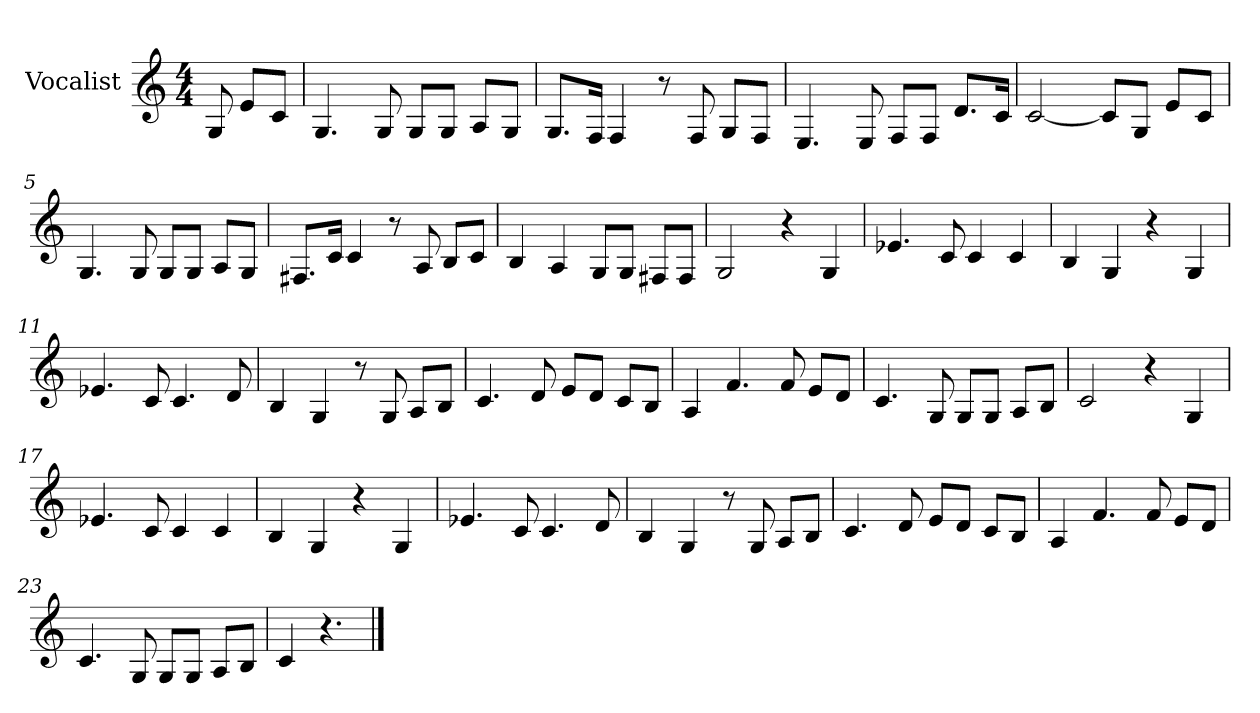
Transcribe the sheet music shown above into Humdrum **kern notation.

**kern
*part1
*staff1
*I"Vocalist
*k[]
*C:
*M4/4
=
8G
8eL
8cJ
=1
4.G
8G
8GL
8GJ
8AL
8GJ
=2
8.GL
16FJk
4F
8r
8F
8GL
8FJ
=3
4.E
8E
8FL
8FJ
8.dL
16cJk
=4
[2c
8cL]
8GJ
8eL
8cJ
=5
4.G
8G
8GL
8GJ
8AL
8GJ
=6
8.F#XL
16cJk
4c
8r
8A
8BL
8cJ
=7
4B
4A
8GL
8GJ
8F#XL
8F#J
=8
2G
4r
4G
=9
4.e-X
8c
4c
4c
=10
4B
4G
4r
4G
=11
4.e-X
8c
4.c
8d
=12
4B
4G
8r
8G
8AL
8BJ
=13
4.c
8d
8eL
8dJ
8cL
8BJ
=14
4A
4.f
8f
8eL
8dJ
=15
4.c
8G
8GL
8GJ
8AL
8BJ
=16
2c
4r
4G
=17
4.e-X
8c
4c
4c
=18
4B
4G
4r
4G
=19
4.e-X
8c
4.c
8d
=20
4B
4G
8r
8G
8AL
8BJ
=21
4.c
8d
8eL
8dJ
8cL
8BJ
=22
4A
4.f
8f
8eL
8dJ
=23
4.c
8G
8GL
8GJ
8AL
8BJ
=24
4c
4.r
==
*-
